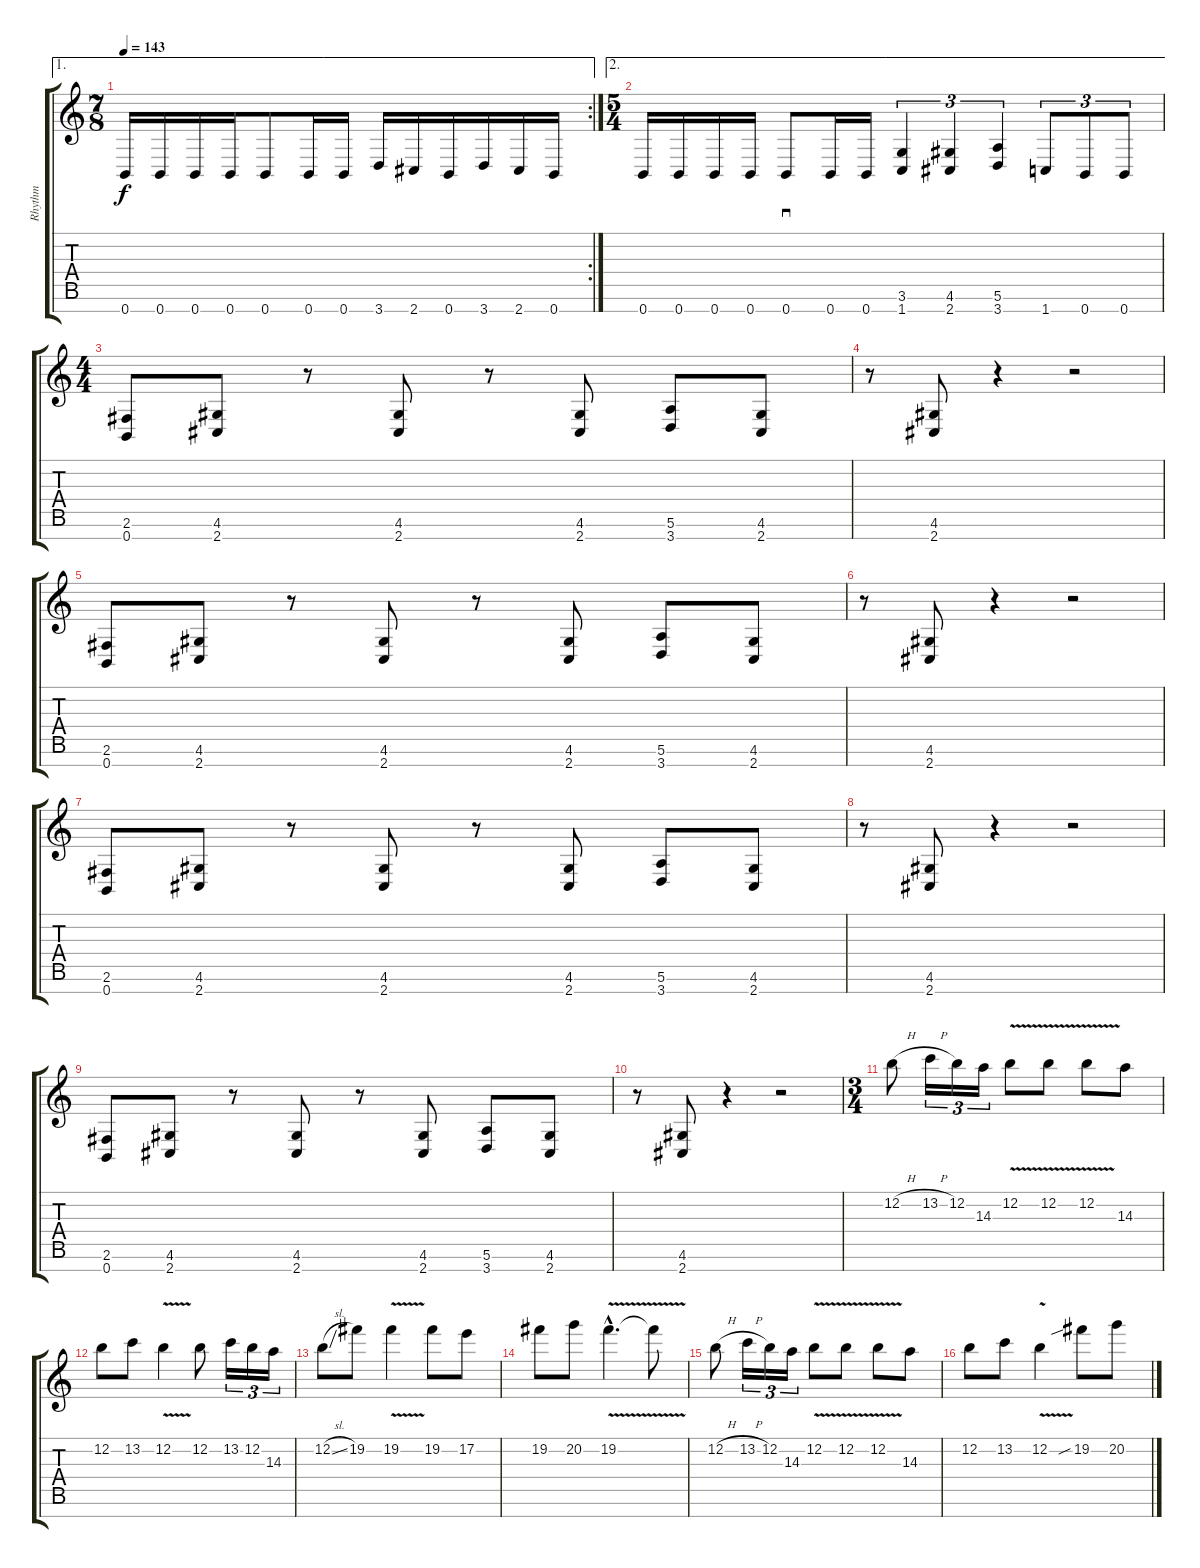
\track ("Rhythm" "Rhythm") {instrument distortionguitar}
\staff {score tabs}
\tuning (E4 B3 G3 D3 A2 E2 B1) {hide}
\ae 1
\rc 2
\ts (7 8)
\tempo 143
\clef g2
\ks c
0.7.16{dy f} 0.7.16 0.7.16 0.7.16 0.7.8 0.7.16 0.7.16 3.7.16 2.7.16 0.7.16 3.7.16 2.7.16 0.7.16 |
\ae 2
\ts (5 4)
0.7.16 0.7.16 0.7.16 0.7.16 0.7.8{sd} 0.7.16 0.7.16 (3.6 1.7).4{tu (3 2)} (4.6 2.7).4{tu (3 2)} (5.6 3.7).4{tu (3 2)} 1.7.8{tu (3 2)} 0.7.8{tu (3 2)} 0.7.8{tu (3 2)} |
\ts (4 4)
(2.6 0.7).8 (4.6 2.7).8 r.8 (4.6 2.7).8 r.8 (4.6 2.7).8 (5.6 3.7).8 (4.6 2.7).8 |
r.8 (4.6 2.7).8 r.4 r.2 |
(2.6 0.7).8 (4.6 2.7).8 r.8 (4.6 2.7).8 r.8 (4.6 2.7).8 (5.6 3.7).8 (4.6 2.7).8 |
r.8 (4.6 2.7).8 r.4 r.2 |
(2.6 0.7).8 (4.6 2.7).8 r.8 (4.6 2.7).8 r.8 (4.6 2.7).8 (5.6 3.7).8 (4.6 2.7).8 |
r.8 (4.6 2.7).8 r.4 r.2 |
(2.6 0.7).8 (4.6 2.7).8 r.8 (4.6 2.7).8 r.8 (4.6 2.7).8 (5.6 3.7).8 (4.6 2.7).8 |
r.8 (4.6 2.7).8 r.4 r.2 |
\ts (3 4)
12.2{h}.8 13.2{h}.16{tu (3 2)} 12.2.16{tu (3 2)} 14.3.16{tu (3 2)} 12.2{v}.8 12.2{v}.8 12.2{v}.8 14.3.8 |
12.2.8 13.2.8 12.2{v}.4 12.2.8 13.2.16{tu (3 2)} 12.2.16{tu (3 2)} 14.3.16{tu (3 2)} |
12.2{sl}.8 19.2.8 19.2{v}.4 19.2.8 17.2.8 |
19.2.8 20.2.8 19.2{v hac}.4{d} 19.2{t}.8 |
12.2{h}.8 13.2{h}.16{tu (3 2)} 12.2.16{tu (3 2)} 14.3.16{tu (3 2)} 12.2{v}.8 12.2{v}.8 12.2{v}.8 14.3.8 |
12.2.8 13.2.8 12.2{v}.4 19.2{sib}.8 20.2.8
